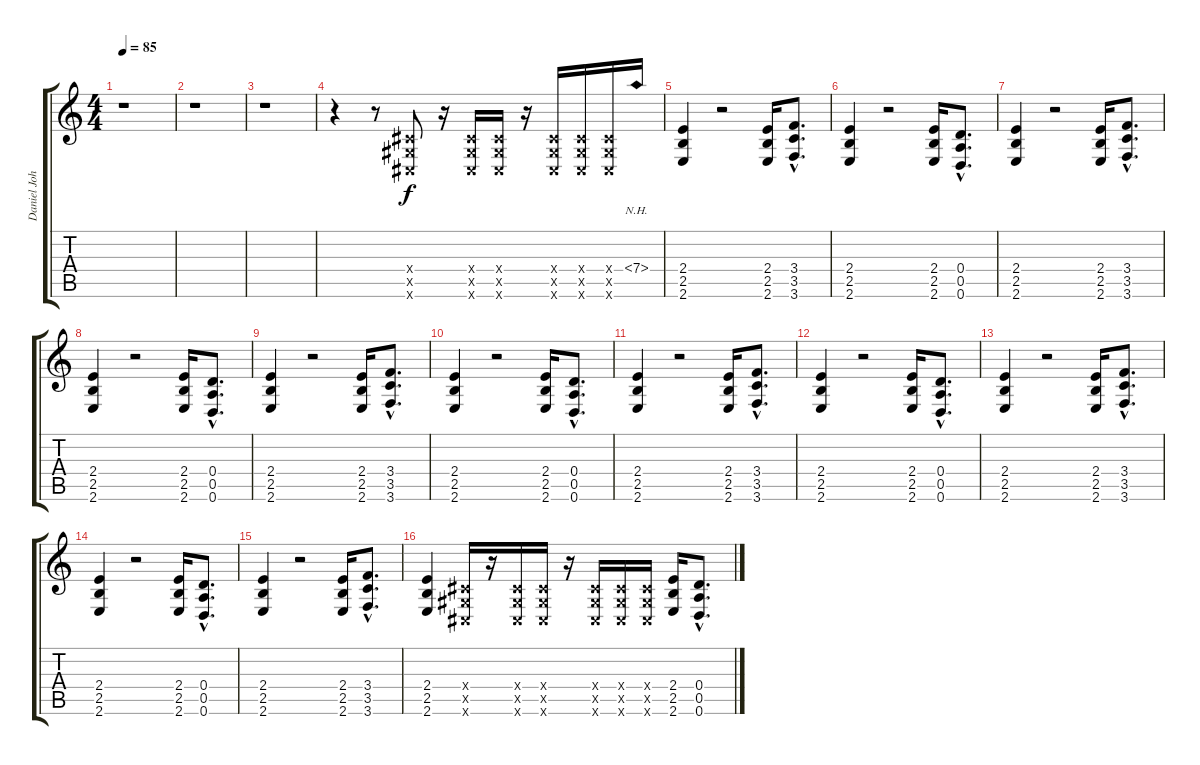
\track ("Daniel Johns (gtr2)" "Daniel Joh") {instrument distortionguitar}
\staff {score tabs}
\tuning (E4 B3 G3 D3 A2 D2) {hide}
\ts (4 4)
\tempo 85
\clef g2
\ks c
r.1{dy f instrument distortionguitar} |
r.1 |
r.1 |
r.4 r.8 (-1.4{x} -1.5{x} -1.6{x}).8 r.16 (-1.4{x} -1.5{x} -1.6{x}).16 (-1.4{x} -1.5{x} -1.6{x}).16 r.16 (-1.4{x} -1.5{x} -1.6{x}).16 (-1.4{x} -1.5{x} -1.6{x}).16 (-1.4{x} -1.5{x} -1.6{x}).16 7.4{nh}.16 |
(2.4 2.5 2.6).4 r.2 (2.4 2.5 2.6).16 (3.4{hac} 3.5{hac} 3.6{hac}).8{d} |
(2.4 2.5 2.6).4 r.2 (2.4 2.5 2.6).16 (0.4{hac} 0.5{hac} 0.6{hac}).8{d} |
(2.4 2.5 2.6).4 r.2 (2.4 2.5 2.6).16 (3.4{hac} 3.5{hac} 3.6{hac}).8{d} |
(2.4 2.5 2.6).4 r.2 (2.4 2.5 2.6).16 (0.4{hac} 0.5{hac} 0.6{hac}).8{d} |
(2.4 2.5 2.6).4 r.2 (2.4 2.5 2.6).16 (3.4{hac} 3.5{hac} 3.6{hac}).8{d} |
(2.4 2.5 2.6).4 r.2 (2.4 2.5 2.6).16 (0.4{hac} 0.5{hac} 0.6{hac}).8{d} |
(2.4 2.5 2.6).4 r.2 (2.4 2.5 2.6).16 (3.4{hac} 3.5{hac} 3.6{hac}).8{d} |
(2.4 2.5 2.6).4 r.2 (2.4 2.5 2.6).16 (0.4{hac} 0.5{hac} 0.6{hac}).8{d} |
(2.4 2.5 2.6).4 r.2 (2.4 2.5 2.6).16 (3.4{hac} 3.5{hac} 3.6{hac}).8{d} |
(2.4 2.5 2.6).4 r.2 (2.4 2.5 2.6).16 (0.4{hac} 0.5{hac} 0.6{hac}).8{d} |
(2.4 2.5 2.6).4 r.2 (2.4 2.5 2.6).16 (3.4{hac} 3.5{hac} 3.6{hac}).8{d} |
(2.4 2.5 2.6).4 (-1.4{x} -1.5{x} -1.6{x}).16 r.16 (-1.4{x} -1.5{x} -1.6{x}).16 (-1.4{x} -1.5{x} -1.6{x}).16 r.16 (-1.4{x} -1.5{x} -1.6{x}).16 (-1.4{x} -1.5{x} -1.6{x}).16 (-1.4{x} -1.5{x} -1.6{x}).16 (2.4 2.5 2.6).16 (0.4{hac} 0.5{hac} 0.6{hac}).8{d}
